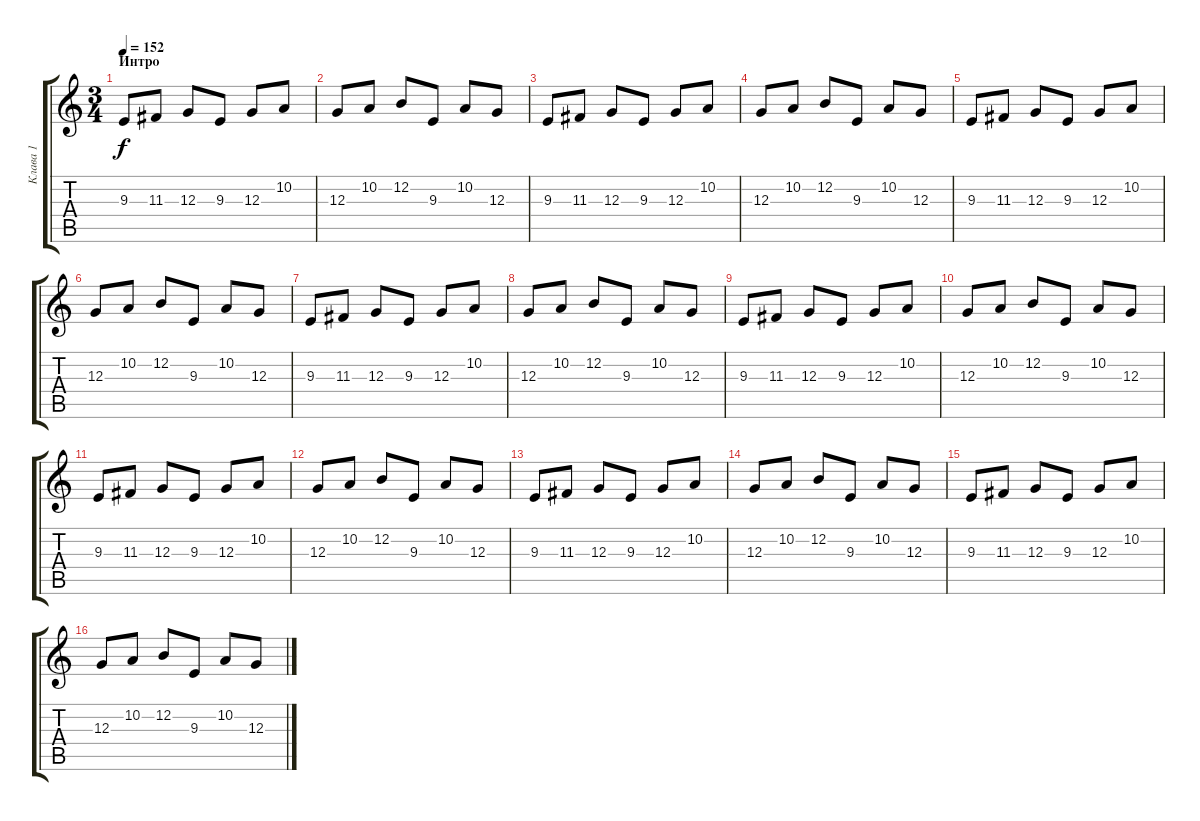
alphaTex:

\track ("Клава 1" "Клава 1") {instrument lead2sawtooth}
\staff {score tabs}
\tuning (E4 B3 G3 D3 A2 E2) {hide}
\ts (3 4)
\section ("" "Интро")
\tempo 152
\clef g2
\ks c
9.3.8{dy f instrument lead2sawtooth} 11.3.8 12.3.8 9.3.8 12.3.8 10.2.8 |
12.3.8 10.2.8 12.2.8 9.3.8 10.2.8 12.3.8 |
9.3.8 11.3.8 12.3.8 9.3.8 12.3.8 10.2.8 |
12.3.8 10.2.8 12.2.8 9.3.8 10.2.8 12.3.8 |
9.3.8 11.3.8 12.3.8 9.3.8 12.3.8 10.2.8 |
12.3.8 10.2.8 12.2.8 9.3.8 10.2.8 12.3.8 |
9.3.8 11.3.8 12.3.8 9.3.8 12.3.8 10.2.8 |
12.3.8 10.2.8 12.2.8 9.3.8 10.2.8 12.3.8 |
9.3.8 11.3.8 12.3.8 9.3.8 12.3.8 10.2.8 |
12.3.8 10.2.8 12.2.8 9.3.8 10.2.8 12.3.8 |
9.3.8 11.3.8 12.3.8 9.3.8 12.3.8 10.2.8 |
12.3.8 10.2.8 12.2.8 9.3.8 10.2.8 12.3.8 |
9.3.8 11.3.8 12.3.8 9.3.8 12.3.8 10.2.8 |
12.3.8 10.2.8 12.2.8 9.3.8 10.2.8 12.3.8 |
9.3.8 11.3.8 12.3.8 9.3.8 12.3.8 10.2.8 |
12.3.8 10.2.8 12.2.8 9.3.8 10.2.8 12.3.8
